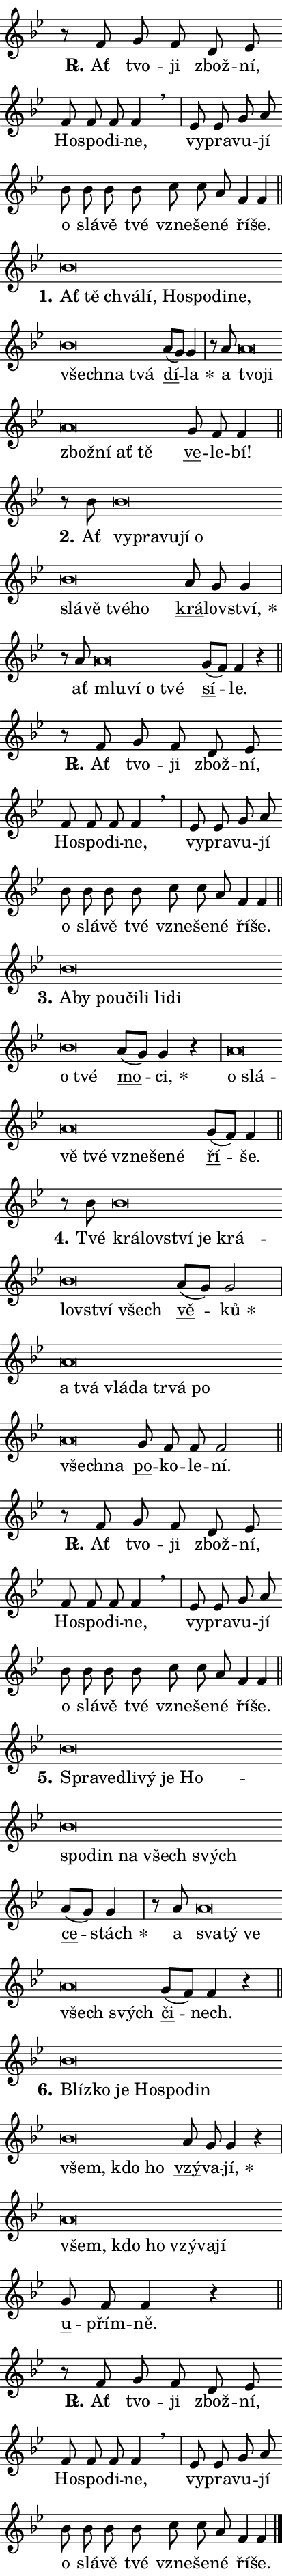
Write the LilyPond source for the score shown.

\version "2.22.1"
\header { tagline = "" }
\paper {
  indent = 0\cm
  top-margin = 0\cm
  right-margin = 0\cm
  bottom-margin = 0\cm
  left-margin = 0\cm
  paper-width = 7\cm
  page-breaking = #ly:one-page-breaking
  system-system-spacing.basic-distance = #11
  score-system-spacing.basic-distance = #11
  ragged-last = ##f
}


%% Author: Thomas Morley
%% https://lists.gnu.org/archive/html/lilypond-user/2020-05/msg00002.html
#(define (line-position grob)
"Returns position of @var[grob} in current system:
   @code{'start}, if at first time-step
   @code{'end}, if at last time-step
   @code{'middle} otherwise
"
  (let* ((col (ly:item-get-column grob))
         (ln (ly:grob-object col 'left-neighbor))
         (rn (ly:grob-object col 'right-neighbor))
         (col-to-check-left (if (ly:grob? ln) ln col))
         (col-to-check-right (if (ly:grob? rn) rn col))
         (break-dir-left
           (and
             (ly:grob-property col-to-check-left 'non-musical #f)
             (ly:item-break-dir col-to-check-left)))
         (break-dir-right
           (and
             (ly:grob-property col-to-check-right 'non-musical #f)
             (ly:item-break-dir col-to-check-right))))
        (cond ((eqv? 1 break-dir-left) 'start)
              ((eqv? -1 break-dir-right) 'end)
              (else 'middle))))

#(define (tranparent-at-line-position vctor)
  (lambda (grob)
  "Relying on @code{line-position} select the relevant enry from @var{vctor}.
Used to determine transparency,"
    (case (line-position grob)
      ((end) (not (vector-ref vctor 0)))
      ((middle) (not (vector-ref vctor 1)))
      ((start) (not (vector-ref vctor 2))))))

noteHeadBreakVisibility =
#(define-music-function (break-visibility)(vector?)
"Makes @code{NoteHead}s transparent relying on @var{break-visibility}"
#{
  \override NoteHead.transparent =
    #(tranparent-at-line-position break-visibility)
#})

#(define delete-ledgers-for-transparent-note-heads
  (lambda (grob)
    "Reads whether a @code{NoteHead} is transparent.
If so this @code{NoteHead} is removed from @code{'note-heads} from
@var{grob}, which is supposed to be @code{LedgerLineSpanner}.
As a result ledgers are not printed for this @code{NoteHead}"
    (let* ((nhds-array (ly:grob-object grob 'note-heads))
           (nhds-list
             (if (ly:grob-array? nhds-array)
                 (ly:grob-array->list nhds-array)
                 '()))
           ;; Relies on the transparent-property being done before
           ;; Staff.LedgerLineSpanner.after-line-breaking is executed.
           ;; This is fragile ...
           (to-keep
             (remove
               (lambda (nhd)
                 (ly:grob-property nhd 'transparent #f))
               nhds-list)))
      ;; TODO find a better method to iterate over grob-arrays, similiar
      ;; to filter/remove etc for lists
      ;; For now rebuilt from scratch
      (set! (ly:grob-object grob 'note-heads)  '())
      (for-each
        (lambda (nhd)
          (ly:pointer-group-interface::add-grob grob 'note-heads nhd))
        to-keep))))

hideNotes = {
  \noteHeadBreakVisibility #begin-of-line-visible
}
unHideNotes = {
  \noteHeadBreakVisibility #all-visible
}

% work-around for resetting accidentals
% https://lilypond.org/doc/v2.23/Documentation/notation/displaying-rhythms#unmetered-music
cadenzaMeasure = {
  \cadenzaOff
  \partial 1024 s1024
  \cadenzaOn
}

#(define-markup-command (accent layout props text) (markup?)
  "Underline accented syllable"
  (interpret-markup layout props
    #{\markup \override #'(offset . 4.3) \underline { #text }#}))

responsum = \markup \concat {
  "R" \hspace #-1.05 \path #0.1 #'((moveto 0 0.07) (lineto 0.9 0.8)) \hspace #0.05 "."
}

\layout {
    \context {
        \Staff
        \remove "Time_signature_engraver"
        \override LedgerLineSpanner.after-line-breaking = #delete-ledgers-for-transparent-note-heads
    }
    \context {
        \Voice {
            \override NoteHead.output-attributes = #'((class . "notehead"))
            \override Hairpin.height = #0.55
        }
    }
    \context {
        \Lyrics {
            \override StanzaNumber.output-attributes = #'((class . "stanzanumber"))
            \override LyricSpace.minimum-distance = #0.9
            \override LyricText.font-name = #"TeX Gyre Schola"
            \override LyricText.font-size = 1
            \override StanzaNumber.font-name = #"TeX Gyre Schola Bold"
            \override StanzaNumber.font-size = 1
        }
    }
}

% magnetic-lyrics.ily
%
%   written by
%     Jean Abou Samra <jean@abou-samra.fr>
%     Werner Lemberg <wl@gnu.org>
%
%   adapted by
%     Jiri Hon <jiri.hon@gmail.com>
%
% Version 2022-Apr-15

% https://www.mail-archive.com/lilypond-user@gnu.org/msg149350.html

#(define (Left_hyphen_pointer_engraver context)
   "Collect syllable-hyphen-syllable occurrences in lyrics and store
them in properties.  This engraver only looks to the left.  For
example, if the lyrics input is @code{foo -- bar}, it does the
following.

@itemize @bullet
@item
Set the @code{text} property of the @code{LyricHyphen} grob between
@q{foo} and @q{bar} to @code{foo}.

@item
Set the @code{left-hyphen} property of the @code{LyricText} grob with
text @q{foo} to the @code{LyricHyphen} grob between @q{foo} and
@q{bar}.
@end itemize

Use this auxiliary engraver in combination with the
@code{lyric-@/text::@/apply-@/magnetic-@/offset!} hook."
   (let ((hyphen #f)
         (text #f))
     (make-engraver
      (acknowledgers
       ((lyric-syllable-interface engraver grob source-engraver)
        (set! text grob)))
      (end-acknowledgers
       ((lyric-hyphen-interface engraver grob source-engraver)
        ;(when (not (grob::has-interface grob 'lyric-space-interface))
          (set! hyphen grob)));)
      ((stop-translation-timestep engraver)
       (when (and text hyphen)
         (ly:grob-set-object! text 'left-hyphen hyphen))
       (set! text #f)
       (set! hyphen #f)))))

#(define (lyric-text::apply-magnetic-offset! grob)
   "If the space between two syllables is less than the value in
property @code{LyricText@/.details@/.squash-threshold}, move the right
syllable to the left so that it gets concatenated with the left
syllable.

Use this function as a hook for
@code{LyricText@/.after-@/line-@/breaking} if the
@code{Left_@/hyphen_@/pointer_@/engraver} is active."
   (let ((hyphen (ly:grob-object grob 'left-hyphen #f)))
     (when hyphen
       (let ((left-text (ly:spanner-bound hyphen LEFT)))
         (when (grob::has-interface left-text 'lyric-syllable-interface)
           (let* ((common (ly:grob-common-refpoint grob left-text X))
                  (this-x-ext (ly:grob-extent grob common X))
                  (left-x-ext
                   (begin
                     ;; Trigger magnetism for left-text.
                     (ly:grob-property left-text 'after-line-breaking)
                     (ly:grob-extent left-text common X)))
                  ;; `delta` is the gap width between two syllables.
                  (delta (- (interval-start this-x-ext)
                            (interval-end left-x-ext)))
                  (details (ly:grob-property grob 'details))
                  (threshold (assoc-get 'squash-threshold details 0.2)))
             (when (< delta threshold)
               (let* (;; We have to manipulate the input text so that
                      ;; ligatures crossing syllable boundaries are not
                      ;; disabled.  For languages based on the Latin
                      ;; script this is essentially a beautification.
                      ;; However, for non-Western scripts it can be a
                      ;; necessity.
                      (lt (ly:grob-property left-text 'text))
                      (rt (ly:grob-property grob 'text))
                      (is-space (grob::has-interface hyphen 'lyric-space-interface))
                      (space (if is-space " " ""))
                      (space-markup (grob-interpret-markup grob " "))
                      (space-size (interval-length (ly:stencil-extent space-markup X)))
                      (extra-delta (if is-space space-size 0))
                      ;; Append new syllable.
                      (ltrt-space (if (and (string? lt) (string? rt))
                                (string-append lt space rt)
                                (make-concat-markup (list lt space rt))))
                      ;; Right-align `ltrt` to the right side.
                      (ltrt-space-markup (grob-interpret-markup
                               grob
                               (make-translate-markup
                                (cons (interval-length this-x-ext) 0)
                                (make-right-align-markup ltrt-space)))))
                 (begin
                   ;; Don't print `left-text`.
                   (ly:grob-set-property! left-text 'stencil #f)
                   ;; Set text and stencil (which holds all collected
                   ;; syllables so far) and shift it to the left.
                   (ly:grob-set-property! grob 'text ltrt-space)
                   (ly:grob-set-property! grob 'stencil ltrt-space-markup)
                   (ly:grob-translate-axis! grob (- (- delta extra-delta)) X))))))))))


#(define (lyric-hyphen::displace-bounds-first grob)
   ;; Make very sure this callback isn't triggered too early.
   (let ((left (ly:spanner-bound grob LEFT))
         (right (ly:spanner-bound grob RIGHT)))
     (ly:grob-property left 'after-line-breaking)
     (ly:grob-property right 'after-line-breaking)
     (ly:lyric-hyphen::print grob)))

squashThreshold = #0.4

\layout {
  \context {
    \Lyrics
    \consists #Left_hyphen_pointer_engraver
    \override LyricText.after-line-breaking =
      #lyric-text::apply-magnetic-offset!
    \override LyricHyphen.stencil = #lyric-hyphen::displace-bounds-first
    \override LyricText.details.squash-threshold = \squashThreshold
    \override LyricHyphen.minimum-distance = 0
    \override LyricHyphen.minimum-length = \squashThreshold
  }
}

squash = \override LyricText.details.squash-threshold = 9999
unSquash = \override LyricText.details.squash-threshold = \squashThreshold

left = \override LyricText.self-alignment-X = #LEFT
unLeft = \revert LyricText.self-alignment-X

starOffset = #(lambda (grob) 
                (let ((x_offset (ly:self-alignment-interface::aligned-on-x-parent grob)))
                  (if (= x_offset 0) 0 (+ x_offset 1.2))))

star = #(define-music-function (syllable)(string?)
"Append star separator at the end of a syllable"
#{
  \once \override LyricText.X-offset = #starOffset
  \lyricmode { \markup {
    #syllable
    \override #'((font-name . "TeX Gyre Schola Bold")) \hspace #0.2 \lower #0.65 \larger "*"
  } }
#})

starAccent = #(define-music-function (syllable)(string?)
"Append star separator at the end of a syllable and make accent"
#{
  \once \override LyricText.X-offset = #starOffset
  \lyricmode { \markup {
    \accent #syllable
    \override #'((font-name . "TeX Gyre Schola Bold")) \hspace #0.2 \lower #0.65 \larger "*"
  } }
#})

breath = #(define-music-function (syllable)(string?)
"Append breathing indicator at the end of a syllable"
#{
  \lyricmode { \markup { #syllable "+" } }
#})

optionalBreath = #(define-music-function (syllable)(string?)
"Append optional breathing indicator at the end of a syllable"
#{
  \lyricmode { \markup { #syllable "(+)" } }
#})


\score {
    <<
        \new Voice = "melody" { \cadenzaOn \key bes \major \relative { r8 f' g f d es \bar "" f f f f4 \breathe \cadenzaMeasure \bar "|" es8 es \bar "" g a \bar "" bes bes bes bes \bar "" c c a f4 f \cadenzaMeasure \bar "||" \break }
\relative { bes'\breve*1/16 \hideNotes \breve*1/16 \bar "" \breve*1/16 \bar "" \breve*1/16 \bar "" \breve*1/16 \bar "" \breve*1/16 \bar "" \breve*1/16 \bar "" \breve*1/16 \bar "" \breve*1/16 \bar "" \breve*1/16 \breve*1/16 \bar "" \unHideNotes \bar "" a8[( g)] g4 \cadenzaMeasure \bar "|" r8 a8 a\breve*1/16 \hideNotes \breve*1/16 \bar "" \breve*1/16 \bar "" \breve*1/16 \bar "" \breve*1/16 \breve*1/16 \bar "" \unHideNotes \bar "" g8 f f4 \cadenzaMeasure \bar "||" \break }
\relative { r8 bes'8 bes\breve*1/16 \hideNotes \breve*1/16 \bar "" \breve*1/16 \bar "" \breve*1/16 \bar "" \breve*1/16 \bar "" \breve*1/16 \bar "" \breve*1/16 \bar "" \breve*1/16 \breve*1/16 \bar "" \unHideNotes \bar "" a8 g g4 \cadenzaMeasure \bar "|" r8 a8 a\breve*1/16 \hideNotes \breve*1/16 \bar "" \breve*1/16 \breve*1/16 \bar "" \unHideNotes \bar "" g8[( f)] f4 r \cadenzaMeasure \bar "||" \break }
\relative { r8 f' g f d es \bar "" f f f f4 \breathe \cadenzaMeasure \bar "|" es8 es \bar "" g a \bar "" bes bes bes bes \bar "" c c a f4 f \cadenzaMeasure \bar "||" \break }
\relative { bes'\breve*1/16 \hideNotes \breve*1/16 \bar "" \breve*1/16 \bar "" \breve*1/16 \bar "" \breve*1/16 \bar "" \breve*1/16 \bar "" \breve*1/16 \bar "" \breve*1/16 \bar "" \breve*1/16 \breve*1/16 \bar "" \unHideNotes \bar "" a8[( g)] g4 r \cadenzaMeasure \bar "|" a\breve*1/16 \hideNotes \breve*1/16 \bar "" \breve*1/16 \bar "" \breve*1/16 \bar "" \breve*1/16 \bar "" \breve*1/16 \breve*1/16 \bar "" \unHideNotes \bar "" g8[( f)] f4 \cadenzaMeasure \bar "||" \break }
\relative { r8 bes'8 bes\breve*1/16 \hideNotes \breve*1/16 \bar "" \breve*1/16 \bar "" \breve*1/16 \bar "" \breve*1/16 \bar "" \breve*1/16 \bar "" \breve*1/16 \breve*1/16 \bar "" \unHideNotes \bar "" a8[( g)] g2 \cadenzaMeasure \bar "|" a\breve*1/16 \hideNotes \breve*1/16 \bar "" \breve*1/16 \bar "" \breve*1/16 \bar "" \breve*1/16 \bar "" \breve*1/16 \bar "" \breve*1/16 \bar "" \breve*1/16 \breve*1/16 \bar "" \unHideNotes \bar "" g8 f f f2 \cadenzaMeasure \bar "||" \break }
\relative { r8 f' g f d es \bar "" f f f f4 \breathe \cadenzaMeasure \bar "|" es8 es \bar "" g a \bar "" bes bes bes bes \bar "" c c a f4 f \cadenzaMeasure \bar "||" \break }
\relative { bes'\breve*1/16 \hideNotes \breve*1/16 \bar "" \breve*1/16 \bar "" \breve*1/16 \bar "" \breve*1/16 \bar "" \breve*1/16 \bar "" \breve*1/16 \bar "" \breve*1/16 \bar "" \breve*1/16 \bar "" \breve*1/16 \breve*1/16 \bar "" \unHideNotes \bar "" a8[( g)] g4 \cadenzaMeasure \bar "|" r8 a8 a\breve*1/16 \hideNotes \breve*1/16 \bar "" \breve*1/16 \bar "" \breve*1/16 \breve*1/16 \bar "" \unHideNotes \bar "" g8[( f)] f4 r \cadenzaMeasure \bar "||" \break }
\relative { bes'\breve*1/16 \hideNotes \breve*1/16 \bar "" \breve*1/16 \bar "" \breve*1/16 \bar "" \breve*1/16 \bar "" \breve*1/16 \bar "" \breve*1/16 \bar "" \breve*1/16 \breve*1/16 \bar "" \unHideNotes \bar "" a8 g g4 r \cadenzaMeasure \bar "|" a\breve*1/16 \hideNotes \breve*1/16 \bar "" \breve*1/16 \bar "" \breve*1/16 \bar "" \breve*1/16 \breve*1/16 \bar "" \unHideNotes \bar "" g8 f f4 r \cadenzaMeasure \bar "||" \break }
\relative { r8 f' g f d es \bar "" f f f f4 \breathe \cadenzaMeasure \bar "|" es8 es \bar "" g a \bar "" bes bes bes bes \bar "" c c a f4 f \cadenzaMeasure \bar "||" \break } \bar "|." }
        \new Lyrics \lyricsto "melody" { \lyricmode { \set stanza = \responsum
Ať tvo -- ji zbož -- ní, Ho -- spo -- di -- ne, vy -- pra -- vu -- jí o slá -- vě tvé vzne -- še -- né ří -- še.
\set stanza = "1."
\left Ať \squash tě chvá -- lí, Ho -- spo -- di -- ne, všech -- na tvá \unLeft \unSquash \markup \accent dí -- \star la a \left tvo -- \squash ji zbož -- ní ať tě \unLeft \unSquash \markup \accent ve -- le -- bí!
\set stanza = "2."
Ať \left vy -- \squash pra -- vu -- jí o slá -- vě tvé -- ho \unLeft \unSquash \markup \accent krá -- lov -- \star ství, ať \left mlu -- \squash ví o tvé \unLeft \unSquash \markup \accent sí -- le.
\set stanza = \responsum
Ať tvo -- ji zbož -- ní, Ho -- spo -- di -- ne, vy -- pra -- vu -- jí o slá -- vě tvé vzne -- še -- né ří -- še.
\set stanza = "3."
\left A -- \squash by po -- u -- či -- li li -- di o tvé \unLeft \unSquash \markup \accent mo -- \star ci, \left o \squash slá -- vě tvé vzne -- še -- né \unLeft \unSquash \markup \accent ří -- še.
\set stanza = "4."
Tvé \left krá -- \squash lov -- ství je krá -- lov -- ství všech \unLeft \unSquash \markup \accent vě -- \star ků \left a \squash tvá vlá -- da tr -- vá po všech -- na \unLeft \unSquash \markup \accent po -- ko -- le -- ní.
\set stanza = \responsum
Ať tvo -- ji zbož -- ní, Ho -- spo -- di -- ne, vy -- pra -- vu -- jí o slá -- vě tvé vzne -- še -- né ří -- še.
\set stanza = "5."
\left Spra -- \squash ved -- li -- vý je Ho -- spo -- din na všech svých \unLeft \unSquash \markup \accent ce -- \star stách a \left sva -- \squash tý ve všech svých \unLeft \unSquash \markup \accent či -- nech.
\set stanza = "6."
\left Blíz -- \squash ko je Ho -- spo -- din všem, kdo ho \unLeft \unSquash \markup \accent vzý -- va -- \star jí, \left všem, \squash kdo ho vzý -- va -- jí \unLeft \unSquash \markup \accent u -- přím -- ně.
\set stanza = \responsum
Ať tvo -- ji zbož -- ní, Ho -- spo -- di -- ne, vy -- pra -- vu -- jí o slá -- vě tvé vzne -- še -- né ří -- še. } }
    >>
    \layout {}
}
